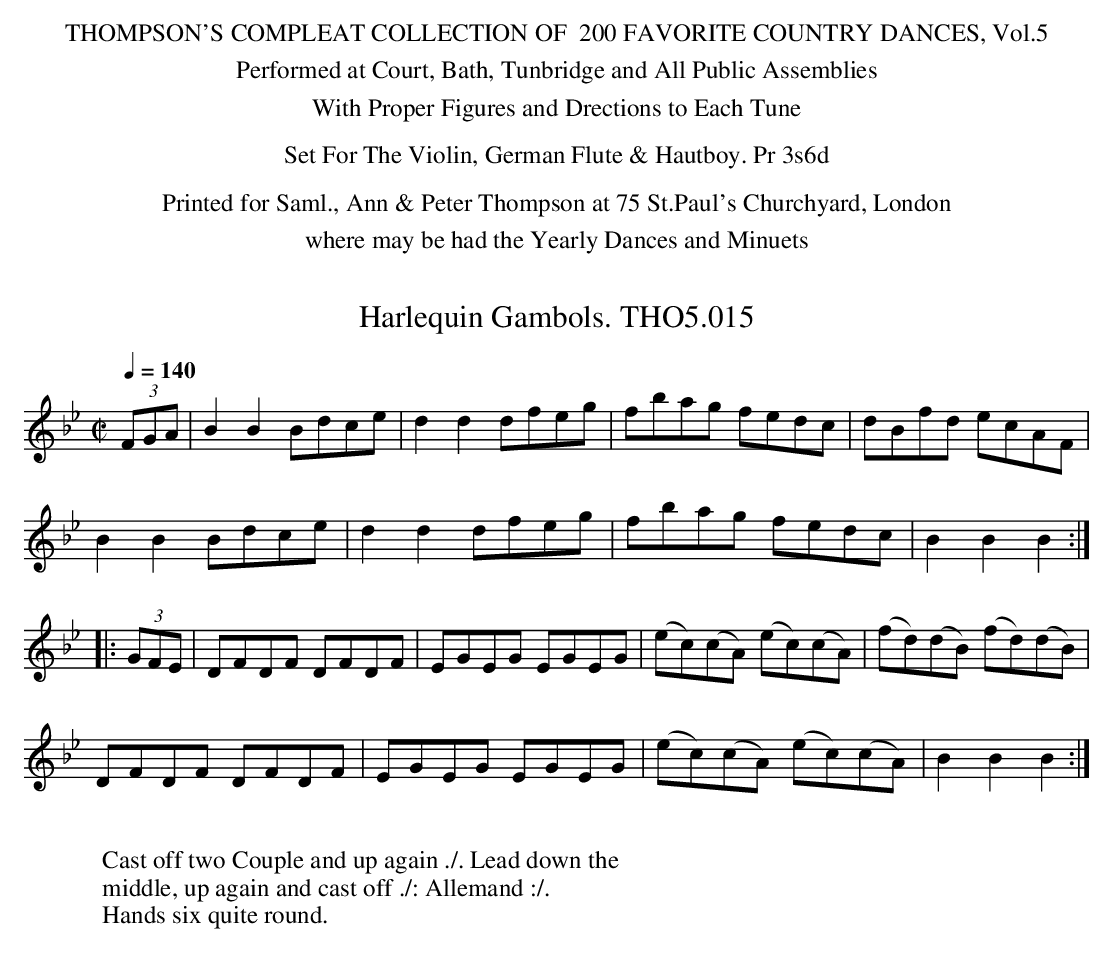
X:1
T:Harlequin Gambols. THO5.015
M:C|
L:1/8
Q:1/4=140
K:Bb
(3FGA|B2B2 Bdce|d2d2 dfeg|fbag fedc|dBfd ecAF|
B2B2 Bdce|d2d2 dfeg|fbag fedc|B2B2B2:|
|:(3GFE|DFDF DFDF|EGEG EGEG|(ec)(cA) (ec)(cA)|(fd)(dB) (fd)(dB)|
DFDF DFDF|EGEG EGEG|(ec)(cA) (ec)(cA)|B2B2B2:|
W:
W:Cast off two Couple and up again ./. Lead down the
W:middle, up again and cast off ./: Allemand :/.
W:Hands six quite round.
